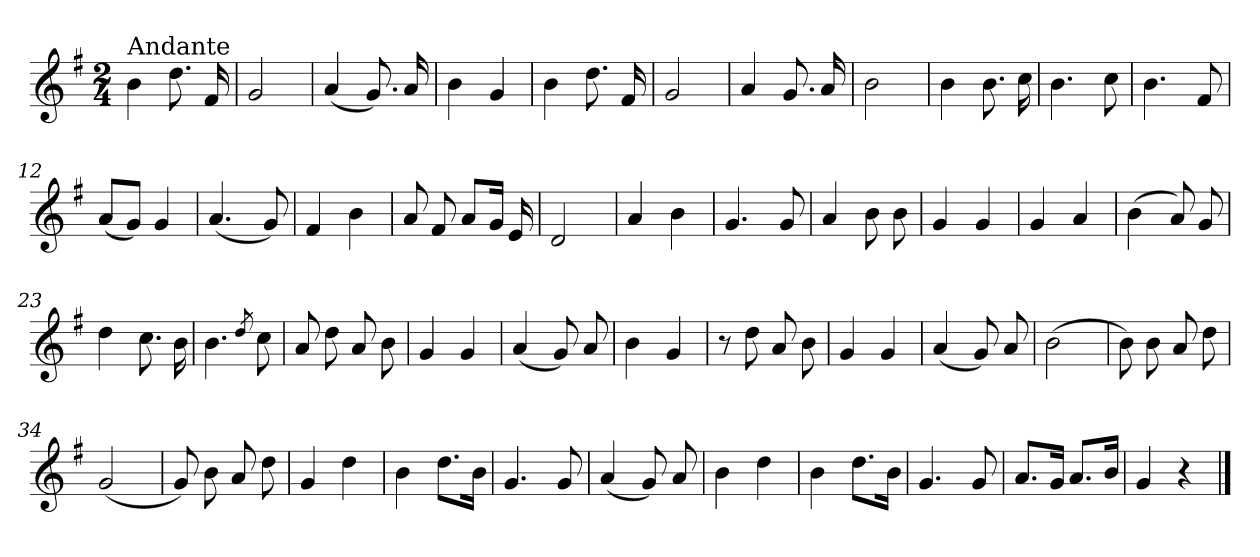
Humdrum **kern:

**kern
*part1
*staff1
*clefG2
*k[f#]
*G:
*M2/4
=1
!LO:TX:a:t=Andante
4b\
8.dd\
16f#/
=2
2g/
=3
(<4a/
8.g/)
16a/
=4
4b\
4g/
=5
4b\
8.dd\
16f#/
=6
2g/
=7
4a/
8.g/
16a/
=8
2b\
!!LO:LB:g=z
=9
4b\
8.b\
16cc\
=10
4.b\
8cc\
=11
4.b\
8f#/
=12
(<8a/L
8g/J)
4g/
=13
(<4.a/
8g/)
=14
4f#/
4b\
=15
8a/
8f#/
8a/L
16g/Jk
16e/
=16
2d/
=17
4a/
4b\
!!LO:LB:g=z
=18
4.g/
8g/
=19
4a/
8b\
8b\
=20
4g/
4g/
=21
4g/
4a/
=22
(>4b\
8a/)
8g/
=23
4dd\
8.cc\
16b\
=24
4.b\
8qdd/
8cc\
=25
8a/
8dd\
8a/
8b\
=26
4g/
4g/
!!LO:LB:g=z
=27
(<4a/
8g/)
8a/
=28
4b\
4g/
=29
8r
8dd\
8a/
8b\
=30
4g/
4g/
=31
(<4a/
8g/)
8a/
=32
(>2b\
=33
8b\)
8b\
8a/
8dd\
=34
(<2g/
=35
8g/)
8b\
8a/
8dd\
!!LO:LB:g=z
=36
4g/
4dd\
=37
4b\
8.dd\L
16b\Jk
=38
4.g/
8g/
=39
(<4a/
8g/)
8a/
=40
4b\
4dd\
=41
4b\
8.dd\L
16b\Jk
=42
4.g/
8g/
=43
8.a/L
16g/Jk
8.a/L
16b/Jk
=44
4g/
4r
==
*-
